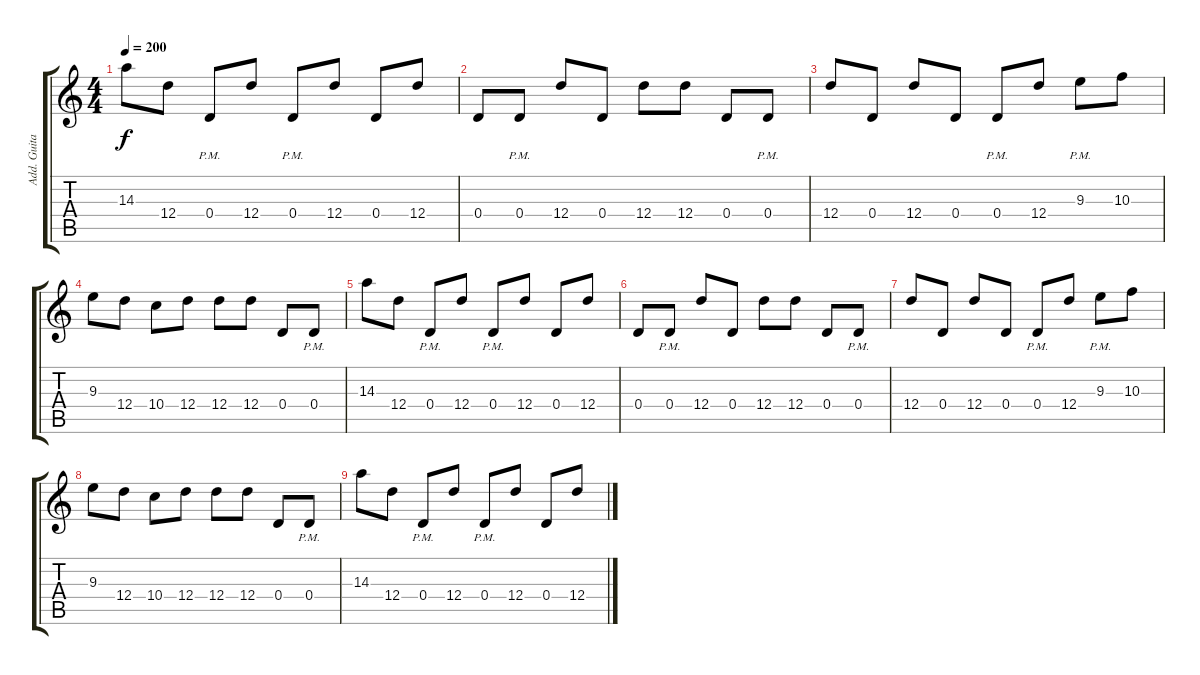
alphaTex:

\track ("Add. Guitar 1" "Add. Guita") {instrument distortionguitar}
\staff {score tabs}
\tuning (E4 B3 G3 D3 A2 D2) {hide}
\ts (4 4)
\tempo 200
\clef g2
\ks c
14.3.8{dy f} 12.4.8 0.4{pm}.8 12.4.8 0.4{pm}.8 12.4.8 0.4.8 12.4.8 |
0.4.8 0.4{pm}.8 12.4.8 0.4.8 12.4.8 12.4.8 0.4.8 0.4{pm}.8 |
12.4.8 0.4.8 12.4.8 0.4.8 0.4{pm}.8 12.4.8 9.3{pm}.8 10.3.8 |
9.3.8 12.4.8 10.4.8 12.4.8 12.4.8 12.4.8 0.4.8 0.4{pm}.8 |
14.3.8 12.4.8 0.4{pm}.8 12.4.8 0.4{pm}.8 12.4.8 0.4.8 12.4.8 |
0.4.8 0.4{pm}.8 12.4.8 0.4.8 12.4.8 12.4.8 0.4.8 0.4{pm}.8 |
12.4.8 0.4.8 12.4.8 0.4.8 0.4{pm}.8 12.4.8 9.3{pm}.8 10.3.8 |
9.3.8 12.4.8 10.4.8 12.4.8 12.4.8 12.4.8 0.4.8 0.4{pm}.8 |
14.3.8 12.4.8 0.4{pm}.8 12.4.8 0.4{pm}.8 12.4.8 0.4.8 12.4.8
